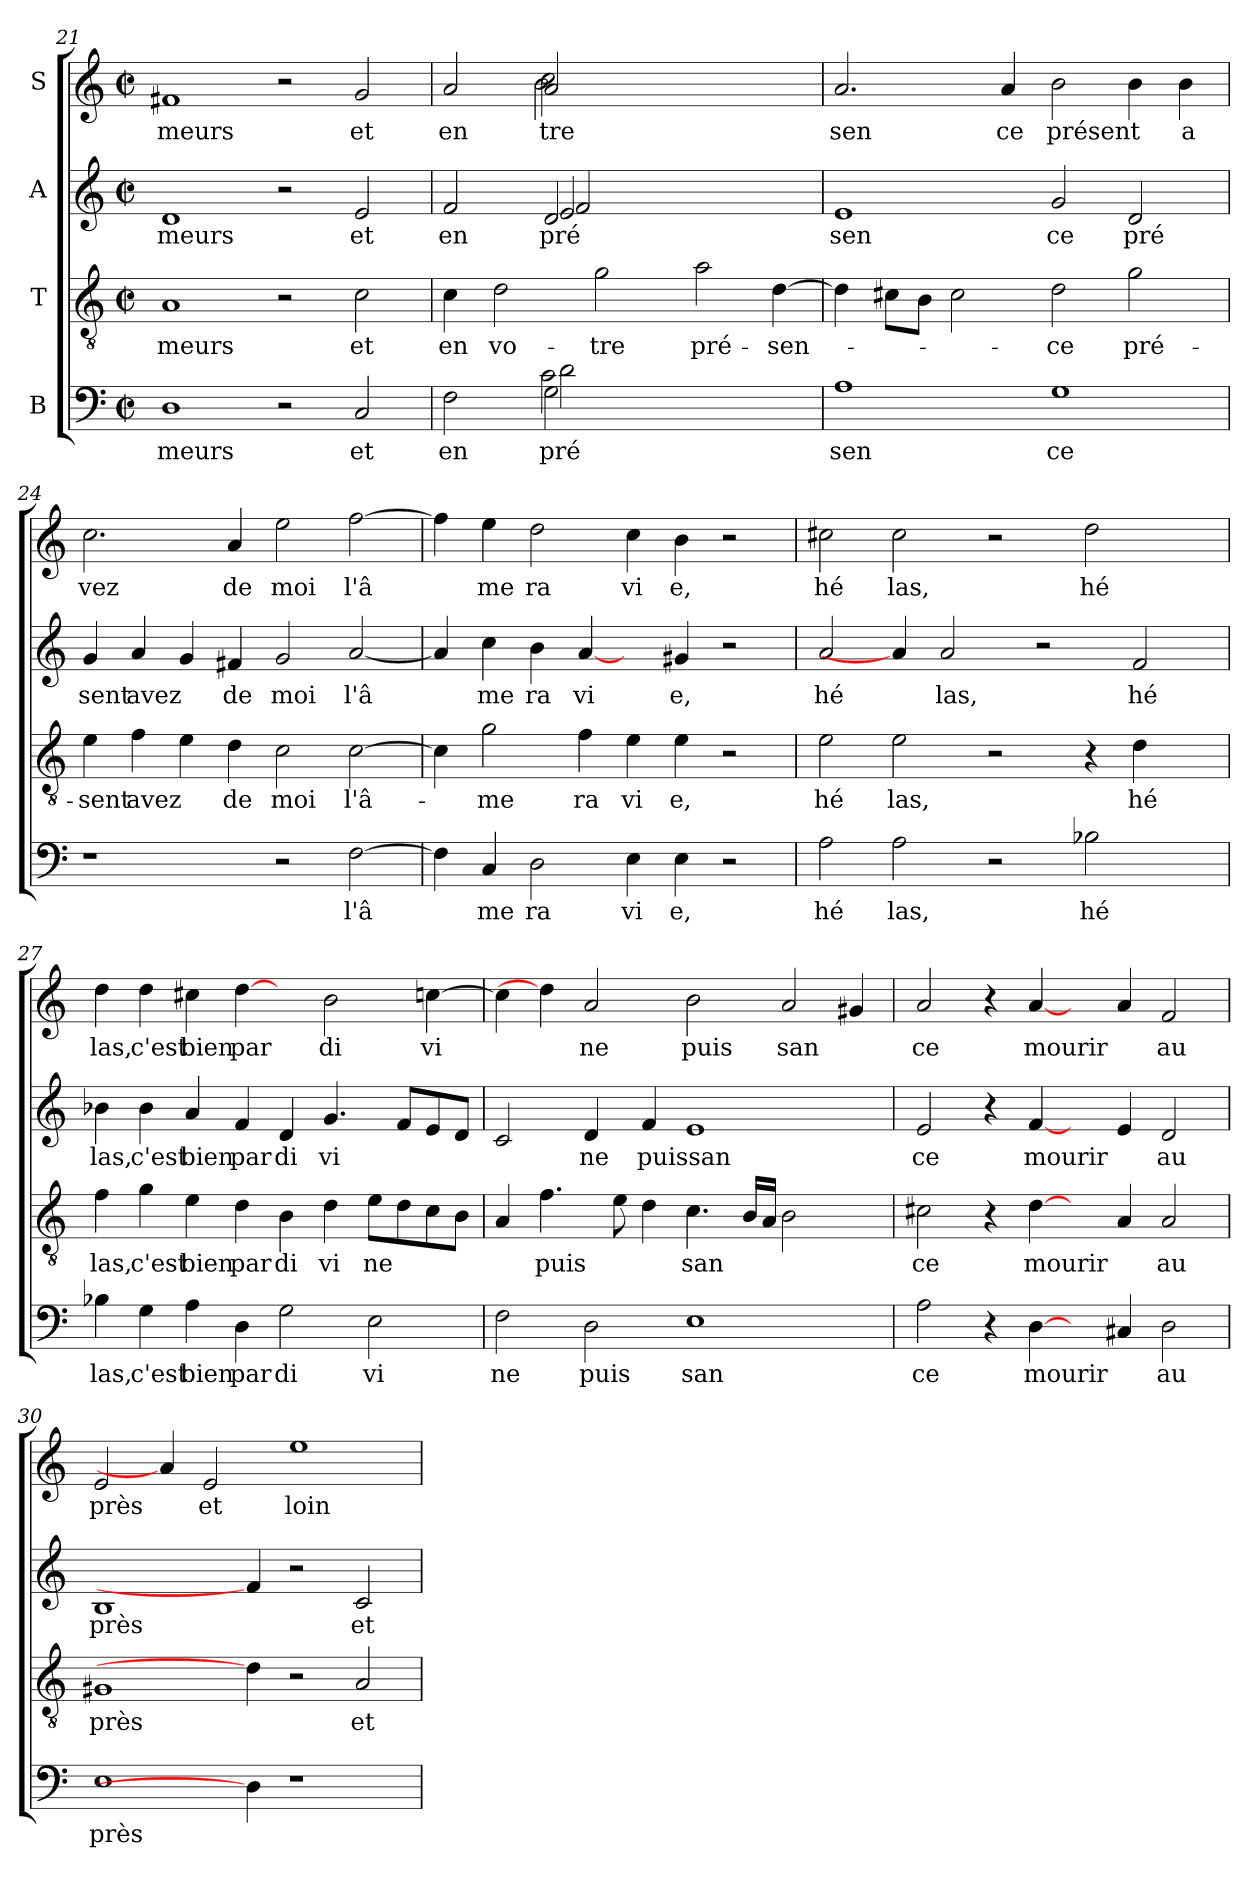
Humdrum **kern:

**kern	**text	**kern	**text	**kern	**text	**kern	**text
*part4	*part4	*part3	*part3	*part2	*part2	*part1	*part1
*staff4	*staff4	*staff3	*staff3	*staff2	*staff2	*staff1	*staff1
*I"B	*	*I"T	*	*I"A	*	*I"S	*
*clefF4	*	*clefGv2	*	*clefG2	*	*clefG2	*
*M2/2	*	*M2/2	*	*M2/2	*	*M2/2	*
*met(c|)	*	*met(c|)	*	*met(c|)	*	*met(c|)	*
=21	=21	=21	=21	=21	=21	=21	=21
!	!LO:LY:b:cj	!	!LO:LY:b:cj	!	!LO:LY:b:cj	!	!LO:LY:b:cj
1D	meurs	1A	meurs	1d	meurs	1f#X	meurs
2r	.	2r	.	2r	.	2r	.
!	!LO:LY:b:cj	!	!LO:LY:b:cj	!	!LO:LY:b:cj	!	!LO:LY:b:cj
2C/	et	2c\	et	2e/	et	2g/	et
=22	=22	=22	=22	=22	=22	=22	=22
!	!LO:LY:b:cj	!	!LO:LY:b:cj	!	!LO:LY:b:cj	!	!LO:LY:b:cj
*^	*	*	*	*^	*	*^	*
*	*^	*	*	*	*	*^	*	*	*^	*
2F\	2ryy	2ryy	en	4c\	en	2f/	2ryy	2ryy	en	2a/	2ryy	2ryy	en
!	!	!	!	!	!LO:LY:b:cj	!	!	!	!	!	!	!	!
.	.	.	.	2d\	vo-	.	.	.	.	.	.	.	.
!	!	!	!LO:LY:b:cj	!	!	!	!	!	!	!	!	!	!
!	!	!	!LO:LY:b:cj	!	!	!	!	!	!	!	!	!	!
!	!	!	!LO:LY:b:cj	!	!	!	!	!	!LO:LY:b:cj	!	!	!	!
!	!	!	!	!	!	!	!	!	!LO:LY:b:cj	!	!	!	!
!	!	!	!	!	!	!	!	!	!LO:LY:b:cj	!	!	!	!LO:LY:b:cj
!	!	!	!	!	!	!	!	!	!	!	!	!	!LO:LY:b:cj
!	!	!	!	!	!	!	!	!	!	!	!	!	!LO:LY:b:cj
2G\	2c\	2d\	pré	.	.	2d/	2e/	2f/	pré	2a/	2b\	2cc\	tre
!	!	!	!	!	!LO:LY:b:cj	!	!	!	!	!	!	!	!
.	.	.	.	2g\	-tre	.	.	.	.	.	.	.	.
1ryy	1ryy	1ryy	.	.	.	1ryy	1ryy	1ryy	.	1ryy	1ryy	1ryy	.
!	!	!	!	!	!LO:LY:b:cj	!	!	!	!	!	!	!	!
.	.	.	.	2a\	pré-	.	.	.	.	.	.	.	.
!	!	!	!	!	!LO:LY:b	!	!	!	!	!	!	!	!
.	.	.	.	[>4d\	-sen-	.	.	.	.	.	.	.	.
*	*	*	*	*	*	*v	*v	*v	*	*	*	*	*
*v	*v	*v	*	*	*	*	*	*v	*v	*v	*
=23	=23	=23	=23	=23	=23	=23	=23
!	!LO:LY:b:cj	!	!	!	!LO:LY:b:cj	!	!LO:LY:b:cj
1A	sen	4d\]	.	1e	sen	2.a/	sen
.	.	8c#X\L	.	.	.	.	.
.	.	8B\J	.	.	.	.	.
.	.	2c#\	.	.	.	.	.
!	!	!	!	!	!	!	!LO:LY:b:cj
.	.	.	.	.	.	4a/	ce
!	!LO:LY:b:cj	!	!LO:LY:b:cj	!	!LO:LY:b:cj	!	!LO:LY:b
1G	ce	2d\	-ce	2g/	ce	2b\	présent
!	!	!	!LO:LY:b:cj	!	!LO:LY:b:cj	!	!
.	.	2g\	pré-	2d/	pré	4b\	.
!	!	!	!	!	!	!	!LO:LY:b:cj
.	.	.	.	.	.	4b\	a
=24	=24	=24	=24	=24	=24	=24	=24
!	!	!	!LO:LY:b:cj	!	!LO:LY:b:cj	!	!LO:LY:b:cj
1r	.	4e\	-sent	4g/	sent	2.cc\	vez
!	!	!	!LO:LY:b	!	!LO:LY:b	!	!
.	.	4f\	avez	4a/	avez	.	.
.	.	4e\	.	4g/	.	.	.
!	!	!	!LO:LY:b:cj	!	!LO:LY:b:cj	!	!LO:LY:b:cj
.	.	4d\	de	4f#X/	de	4a/	de
!	!	!	!LO:LY:b:cj	!	!LO:LY:b:cj	!	!LO:LY:b:cj
2r	.	2c\	moi	2g/	moi	2ee\	moi
!	!LO:LY:b:cj	!	!LO:LY:b:cj	!	!LO:LY:b:cj	!	!LO:LY:b:cj
[>2F\	l'â	[<2c\	l'â-	[>2a/	l'â	[>2ff\	l'â
!!LO:LB:g=z
=25	=25	=25	=25	=25	=25	=25	=25
4F\]	.	4c\]	.	4a/]	.	4ff\]	.
!	!LO:LY:b:cj	!	!LO:LY:b:cj	!	!LO:LY:b:cj	!	!LO:LY:b:cj
4C/	me	2g\	-me	4cc\	me	4ee\	me
!	!LO:LY:b:cj	!	!	!	!LO:LY:b:cj	!	!LO:LY:b:cj
2D\	ra	.	.	4b\	ra	2dd\	ra
!	!	!	!LO:LY:b:cj	!	!LO:LY:b:cj	!	!
.	.	4f\	ra	[4a/	vi	.	.
!	!LO:LY:b:cj	!	!LO:LY:b:cj	!	!	!	!LO:LY:b:cj
4E\	vi	4e\	vi	4ryy	.	4cc\	vi
!	!LO:LY:b:cj	!	!LO:LY:b:cj	!	!LO:LY:b:cj	!	!LO:LY:b:cj
4E\	e,	4e\	e,	4g#X/	e,	4b\	e,
2r	.	2r	.	2r	.	2r	.
=26	=26	=26	=26	=26	=26	=26	=26
!	!LO:LY:b:cj	!	!LO:LY:b:cj	!	!LO:LY:b:cj	!	!LO:LY:b:cj
2A\	hé	2e\	hé	2a/	hé	2cc#X\	hé
!	!LO:LY:b:cj	!	!LO:LY:b:cj	!	!	!	!LO:LY:b:cj
2A\	las,	2e\	las,	4a/]	.	2cc#\	las,
!	!	!	!	!	!LO:LY:b:cj	!	!
.	.	.	.	2a/	las,	.	.
2r	.	2r	.	.	.	2r	.
.	.	.	.	2r	.	.	.
!	!LO:LY:b:cj	!	!	!	!	!	!LO:LY:b:cj
2B-X\	hé	4r	.	.	.	2dd\	hé
!	!	!	!LO:LY:b:cj	!	!LO:LY:b:cj	!	!
.	.	4d\	hé	2f/	hé	.	.
4ryy	.	4ryy	.	.	.	4ryy	.
=27	=27	=27	=27	=27	=27	=27	=27
!	!LO:LY:b:cj	!	!LO:LY:b:cj	!	!LO:LY:b:cj	!	!LO:LY:b:cj
4B-X\	las,	4f\	las,	4b-\	las,	4dd\	las,
!	!LO:LY:b:cj	!	!LO:LY:b:cj	!	!LO:LY:b:cj	!	!LO:LY:b:cj
4G\	c'est	4g\	c'est	4b-\	c'est	4dd\	c'est
!	!LO:LY:b:cj	!	!LO:LY:b:cj	!	!LO:LY:b:cj	!	!LO:LY:b:cj
4A\	bien	4e\	bien	4a/	bien	4cc#X\	bien
!	!LO:LY:b:cj	!	!LO:LY:b:cj	!	!LO:LY:b:cj	!	!LO:LY:b:cj
4D\	par	4d\	par	4f/	par	[4dd\	par
!	!LO:LY:b:cj	!	!LO:LY:b:cj	!	!LO:LY:b:cj	!	!
2G\	di	4B\	di	4d/	di	4ryy	.
!	!	!	!LO:LY:b:cj	!	!LO:LY:b:cj	!	!LO:LY:b:cj
.	.	4d\	vi	4.g/	vi	2b\	di
!	!LO:LY:b:cj	!	!LO:LY:b:cj	!	!	!	!
2E\	vi	8e\L	ne	.	.	.	.
.	.	8d\	.	8f/L	.	.	.
!	!	!	!	!	!	!	!LO:LY:b:cj
.	.	8c\	.	8e/	.	[>4ccn\	vi
.	.	8B\J	.	8d/J	.	.	.
=28	=28	=28	=28	=28	=28	=28	=28
!	!LO:LY:b:cj	!	!	!	!	!	!
2F\	ne	4A/	.	2c/	.	4cc\]	.
!	!	!	!LO:LY:b	!	!	!	!
.	.	4.f\	puis	.	.	4dd\]	.
!	!LO:LY:b:cj	!	!	!	!LO:LY:b:cj	!	!LO:LY:b:cj
2D\	puis	.	.	4d/	ne	2a/	ne
.	.	8e\	.	.	.	.	.
!	!	!	!	!	!LO:LY:b:cj	!	!
.	.	4d\	.	4f/	puissan	.	.
!	!LO:LY:b:cj	!	!LO:LY:b	!	!	!	!LO:LY:b:cj
1E	san	4.c\	san	1e	.	2b\	puis
.	.	16B/L	.	.	.	.	.
.	.	16A/J	.	.	.	.	.
!	!	!	!	!	!	!	!LO:LY:b
.	.	2B\	.	.	.	2a/	san
4ryy	.	4ryy	.	4ryy	.	4g#X/	.
=29	=29	=29	=29	=29	=29	=29	=29
!	!LO:LY:b:cj	!	!LO:LY:b:cj	!	!LO:LY:b:cj	!	!LO:LY:b:cj
2A\	ce	2c#X\	ce	2e/	ce	2a/	ce
4r	.	4r	.	4r	.	4r	.
!	!LO:LY:b:cj	!	!LO:LY:b:cj	!	!LO:LY:b:cj	!	!LO:LY:b:cj
[4D\	mourir	[4d\	mourir	[4f/	mourir	[4a/	mourir
4ryy	.	4ryy	.	4ryy	.	4ryy	.
4C#X/	.	4A/	.	4e/	.	4a/	.
!	!LO:LY:b:cj	!	!LO:LY:b:cj	!	!LO:LY:b:cj	!	!LO:LY:b:cj
2D\	au	2A/	au	2d/	au	2f/	au
!!LO:LB:g=z
=30	=30	=30	=30	=30	=30	=30	=30
!	!LO:LY:b:cj	!	!LO:LY:b:cj	!	!LO:LY:b:cj	!	!LO:LY:b:cj
1E	près	1G#X	près	1B	près	2e/	près
.	.	.	.	.	.	4a/]	.
!	!	!	!	!	!	!	!LO:LY:b:cj
.	.	.	.	.	.	2e/	et
4D\]	.	4d\]	.	4f/]	.	.	.
!	!	!	!	!	!	!	!LO:LY:b:cj
1r	.	2r	.	2r	.	1ee	loin
!	!	!	!LO:LY:b:cj	!	!LO:LY:b:cj	!	!
.	.	2A/	et	2c/	et	.	.
=	=	=	=	=	=	=	=
*-	*-	*-	*-	*-	*-	*-	*-
